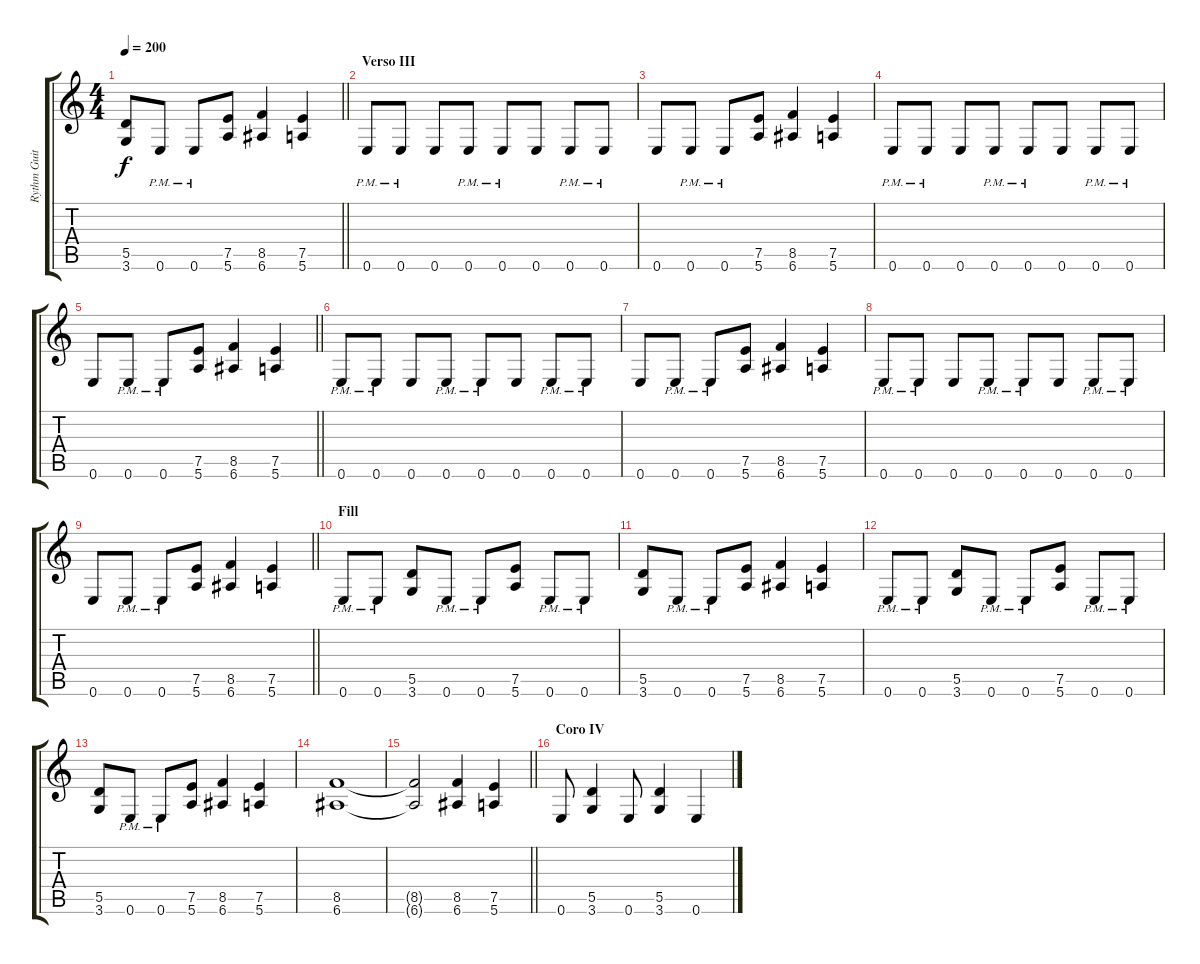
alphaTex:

\track ("Rythm Guitar" "Rythm Guit") {instrument distortionguitar}
\staff {score tabs}
\tuning (E4 B3 G3 D3 A2 E2) {hide}
\ts (4 4)
\tempo 200
\clef g2
\barLineRight lightlight
\ks c
(5.5 3.6).8{dy f} 0.6{pm}.8 0.6{pm}.8 (7.5 5.6).8 (8.5 6.6).4 (7.5 5.6).4 |
\section ("" "Verso III")
0.6{pm}.8 0.6{pm}.8 0.6.8 0.6{pm}.8 0.6{pm}.8 0.6.8 0.6{pm}.8 0.6{pm}.8 |
0.6.8 0.6{pm}.8 0.6{pm}.8 (7.5 5.6).8 (8.5 6.6).4 (7.5 5.6).4 |
0.6{pm}.8 0.6{pm}.8 0.6.8 0.6{pm}.8 0.6{pm}.8 0.6.8 0.6{pm}.8 0.6{pm}.8 |
\barLineRight lightlight
0.6.8 0.6{pm}.8 0.6{pm}.8 (7.5 5.6).8 (8.5 6.6).4 (7.5 5.6).4 |
\section ("" "")
0.6{pm}.8 0.6{pm}.8 0.6.8 0.6{pm}.8 0.6{pm}.8 0.6.8 0.6{pm}.8 0.6{pm}.8 |
0.6.8 0.6{pm}.8 0.6{pm}.8 (7.5 5.6).8 (8.5 6.6).4 (7.5 5.6).4 |
0.6{pm}.8 0.6{pm}.8 0.6.8 0.6{pm}.8 0.6{pm}.8 0.6.8 0.6{pm}.8 0.6{pm}.8 |
\barLineRight lightlight
0.6.8 0.6{pm}.8 0.6{pm}.8 (7.5 5.6).8 (8.5 6.6).4 (7.5 5.6).4 |
\section ("" "Fill")
0.6{pm}.8 0.6{pm}.8 (5.5 3.6).8 0.6{pm}.8 0.6{pm}.8 (7.5 5.6).8 0.6{pm}.8 0.6{pm}.8 |
(5.5 3.6).8 0.6{pm}.8 0.6{pm}.8 (7.5 5.6).8 (8.5 6.6).4 (7.5 5.6).4 |
0.6{pm}.8 0.6{pm}.8 (5.5 3.6).8 0.6{pm}.8 0.6{pm}.8 (7.5 5.6).8 0.6{pm}.8 0.6{pm}.8 |
(5.5 3.6).8 0.6{pm}.8 0.6{pm}.8 (7.5 5.6).8 (8.5 6.6).4 (7.5 5.6).4 |
(8.5 6.6).1 |
\barLineRight lightlight
(8.5{t} 6.6{t}).2 (8.5 6.6).4 (7.5 5.6).4 |
\section ("" "Coro IV")
0.6.8 (5.5 3.6).4 0.6.8 (5.5 3.6).4 0.6.4
